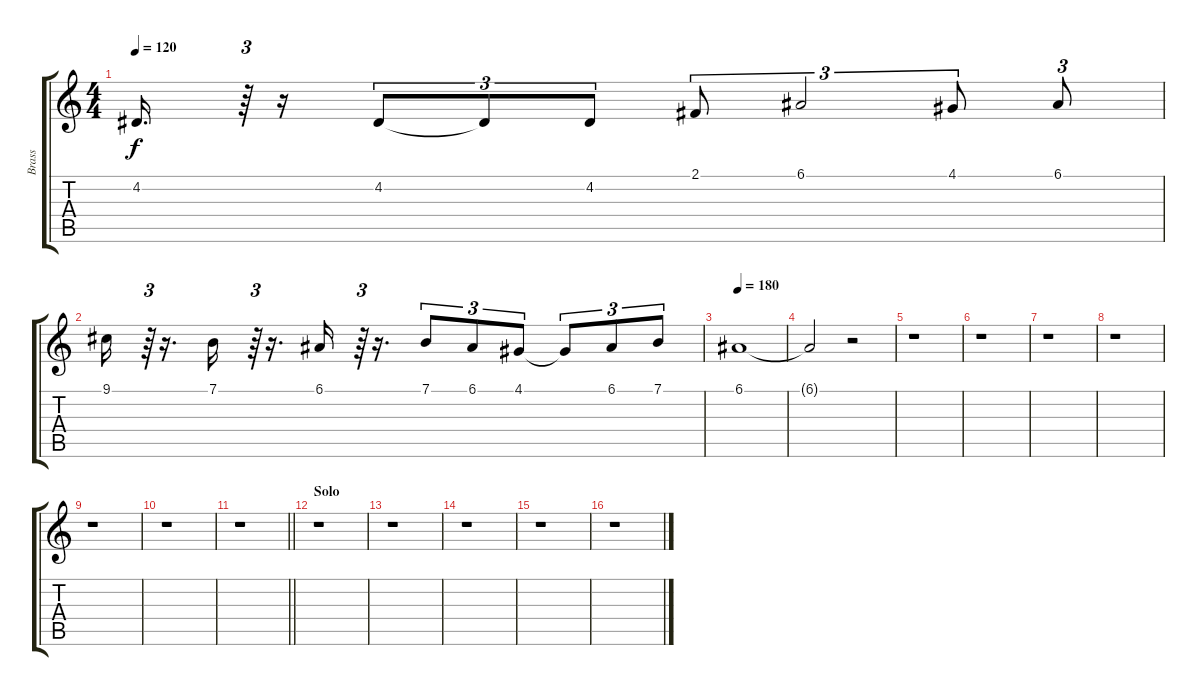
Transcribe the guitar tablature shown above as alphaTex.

\track ("Brass" "Brass") {instrument brasssection}
\staff {score tabs}
\tuning (E4 B3 G3 D3 A2 E2) {hide}
\ts (4 4)
\tempo 120
\clef g2
\ks c
4.2.16{d dy f} r.64{tu (3 2)} r.16 4.2.8{tu (3 2)} 4.2{t}.8{tu (3 2)} 4.2.8{tu (3 2)} 2.1.8{tu (3 2)} 6.1.2{tu (3 2)} 4.1.8{tu (3 2)} 6.1.8{tu (3 2)} |
9.1.16 r.64{tu (3 2)} r.16{d} 7.1.16 r.64{tu (3 2)} r.16{d} 6.1.16 r.64{tu (3 2)} r.16{d} 7.1.8{tu (3 2)} 6.1.8{tu (3 2)} 4.1.8{tu (3 2)} 4.1{t}.8{tu (3 2)} 6.1.8{tu (3 2)} 7.1.8{tu (3 2)} |
\tempo 180
6.1.1 |
6.1{t}.2 r.2 |
r.1 |
r.1 |
r.1 |
r.1 |
r.1 |
r.1 |
\barLineRight lightlight
r.1 |
\section ("" "Solo")
r.1 |
r.1 |
r.1 |
r.1 |
r.1
